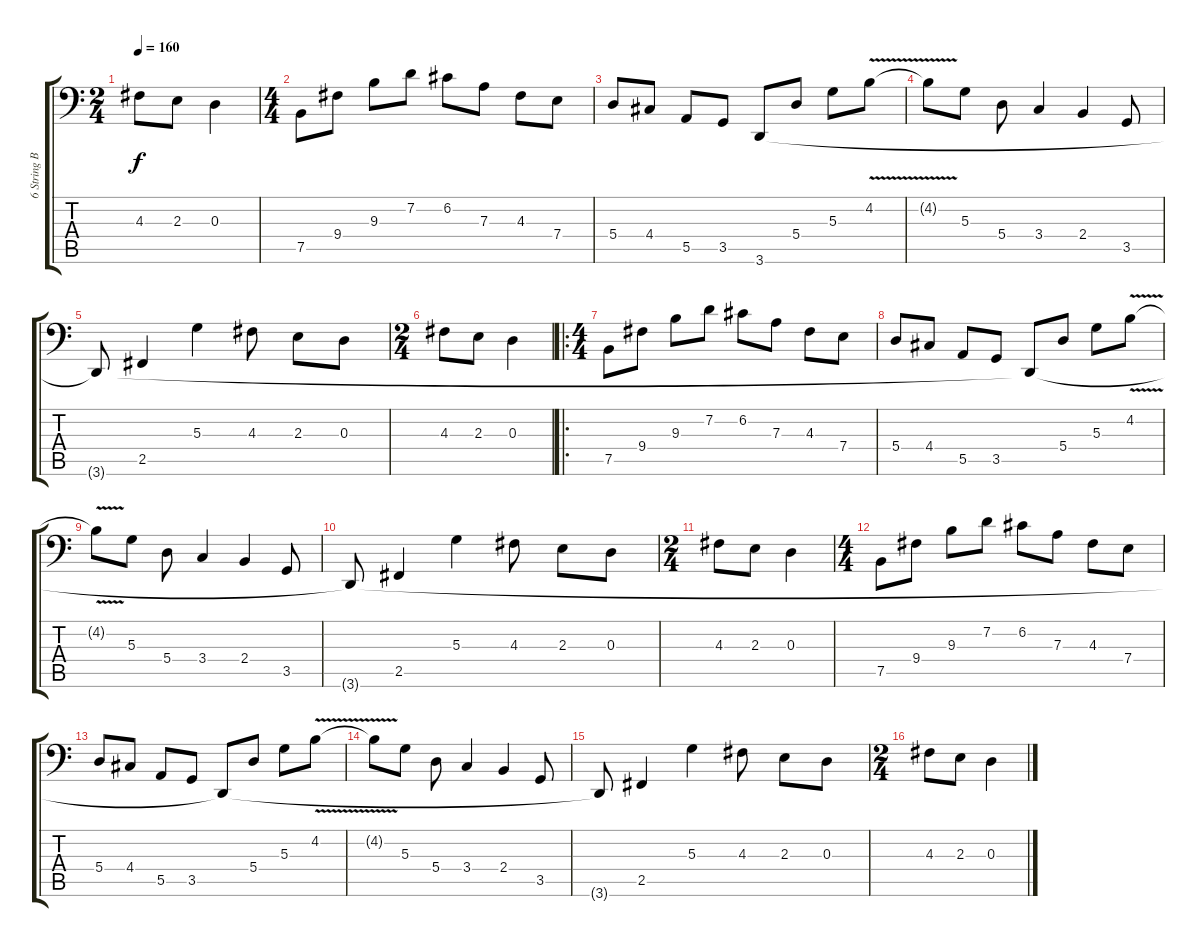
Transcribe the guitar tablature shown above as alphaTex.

\track ("6 String Bass Guitar" "6 String B") {instrument electricbassfinger}
\staff {score tabs}
\tuning (C3 G2 D2 A1 E1 B0) {hide}
\ts (2 4)
\tempo 160
\clef f4
\ks c
4.3.8{dy f} 2.3.8 0.3.4 |
\ts (4 4)
7.5.8 9.4.8 9.3.8 7.2.8 6.2.8 7.3.8 4.3.8 7.4.8 |
5.4.8 4.4.8 5.5.8 3.5.8 3.6{t}.8 5.4.8 5.3.8 4.2{v}.8 |
4.2{t}.8 5.3.8 5.4.8 3.4.4 2.4.4 3.5.8 |
3.6{t}.8 2.5.4 5.3.4 4.3.8 2.3.8 0.3.8 |
\ts (2 4)
4.3.8 2.3.8 0.3.4 |
\ro
\ts (4 4)
7.5.8 9.4.8 9.3.8 7.2.8 6.2.8 7.3.8 4.3.8 7.4.8 |
5.4.8 4.4.8 5.5.8 3.5.8 3.6{t}.8 5.4.8 5.3.8 4.2{v}.8 |
4.2{t}.8 5.3.8 5.4.8 3.4.4 2.4.4 3.5.8 |
3.6{t}.8 2.5.4 5.3.4 4.3.8 2.3.8 0.3.8 |
\ts (2 4)
4.3.8 2.3.8 0.3.4 |
\ts (4 4)
7.5.8 9.4.8 9.3.8 7.2.8 6.2.8 7.3.8 4.3.8 7.4.8 |
5.4.8 4.4.8 5.5.8 3.5.8 3.6{t}.8 5.4.8 5.3.8 4.2{v}.8 |
4.2{t}.8 5.3.8 5.4.8 3.4.4 2.4.4 3.5.8 |
3.6{t}.8 2.5.4 5.3.4 4.3.8 2.3.8 0.3.8 |
\ts (2 4)
4.3.8 2.3.8 0.3.4
